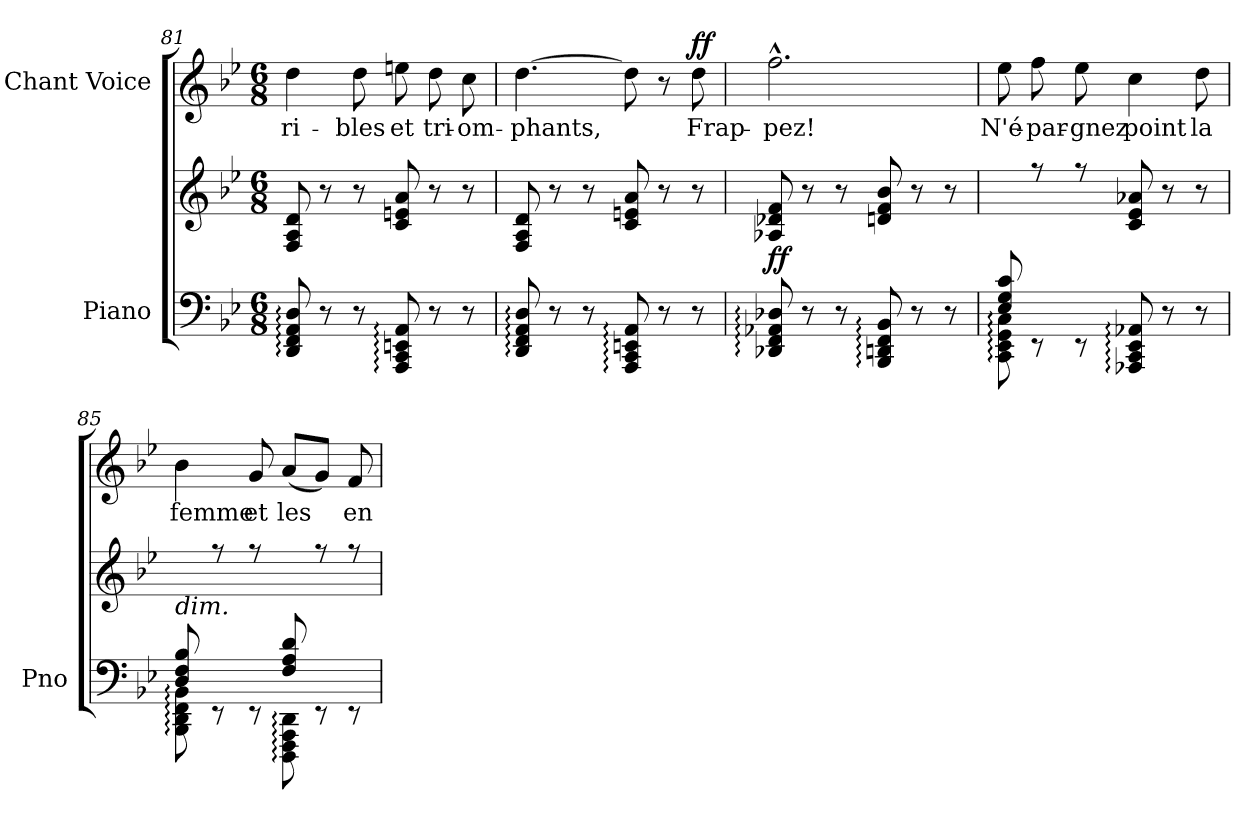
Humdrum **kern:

**kern	**kern	**dynam	**kern	**text	**dynam
*part2	*part2	*part2	*part1	*part1	*part1
*staff3	*staff2	*staff2/3	*staff1	*staff1	*staff1
*I"Piano	*	*	*I"Chant Voice	*	*
*I'Pno	*	*	*	*	*
*clefF4	*clefG2	*	*clefG2	*	*
*k[b-e-]	*k[b-e-]	*	*k[b-e-]	*	*
*M6/8	*M6/8	*	*M6/8	*	*
=81	=81	=81	=81	=81	=81
!	!	!	!	!LO:LY:b	!
8DD/: 8FF/: 8AA/: 8D/:	8F/ 8A/ 8d/	.	4dd\	-ri-	.
8r	8r	.	.	.	.
!	!	!	!	!LO:LY:b	!
8r	8r	.	8dd\	-bles	.
!	!	!	!	!LO:LY:b	!
8AAA/: 8CC/: 8EEn/: 8AA/:	8c/ 8en/ 8a/	.	8een\	et	.
!	!	!	!	!LO:LY:b	!
8r	8r	.	8dd\	tri-	.
!	!	!	!	!LO:LY:b	!
8r	8r	.	8cc\	-om-	.
=82	=82	=82	=82	=82	=82
!	!	!	!	!LO:LY:b	!
8DD/: 8FF/: 8AA/: 8D/:	8F/ 8A/ 8d/	.	[4.dd\	-phants,	.
8r	8r	.	.	.	.
8r	8r	.	.	.	.
8AAA/: 8CC/: 8EEn/: 8AA/:	8c/ 8en/ 8a/	.	8dd\]	.	.
8r	8r	.	8r	.	.
!	!	!	!	!LO:LY:b	!LO:DY:a
8r	8r	.	8dd\	Frap-	ff
=83	=83	=83	=83	=83	=83
!	!	!LO:DY:b	!	!LO:LY:b	!
8DD-X/: 8FF/: 8AA-X/: 8D-X/:	8A-X/ 8d-X/ 8f/	ff	2.ff^^\	-pez!	.
8r	8r	.	.	.	.
8r	8r	.	.	.	.
8BBB-/: 8DDn/: 8FF/: 8BB-/:	8dn/ 8f/ 8b-/	.	.	.	.
8r	8r	.	.	.	.
8r	8r	.	.	.	.
!!LO:LB:g=z
=84	=84	=84	=84	=84	=84
*^	*	*	*	*	*
!	!	!	!	!	!LO:LY:b	!
8E-/ 8G/ 8c/	8CC\: 8EE-\: 8GG\: 8C\:	8ryy	.	8ee-\	N'é-	.
!	!	!	!	!	!LO:LY:b	!
2ryy	8rEE	8rff	.	8ff\	-par-	.
!	!	!	!	!	!LO:LY:b	!
.	8rEE	8rff	.	8ee-\	-gnez	.
!	!	!	!	!	!LO:LY:b	!
.	8AAA-X/: 8CC/: 8EE-/: 8AA-X/:	8c/ 8e-/ 8a-X/	.	4cc\	point	.
.	8r	8r	.	.	.	.
!	!	!	!	!	!LO:LY:b	!
8ryy	8r	8r	.	8dd\	la	.
=85	=85	=85	=85	=85	=85	=85
!	!	!LO:TX:b:i:t=dim.	!	!	!	!
!	!	!	!	!	!LO:LY:b	!
8D/ 8F/ 8B-/	8BBB-\: 8DD\: 8FF\: 8BB-\:	8ryy	.	4b-\	femme	.
4ryy	8rEE	8rff	.	.	.	.
!	!	!	!	!	!LO:LY:b	!
.	8rEE	8rff	.	8g/	et	.
!	!	!	!	!	!LO:LY:b	!
8F/ 8A/ 8d/	8DDD\: 8FFF\: 8AAA\: 8DD\:	8ryy	.	(<8a/L	les	.
4ryy	8rEE	8rff	.	8g/J)	.	.
!	!	!	!	!	!LO:LY:b	!
.	8rEE	8rff	.	8f/	en-	.
*v	*v	*	*	*	*	*
=	=	=	=	=	=
*-	*-	*-	*-	*-	*-
